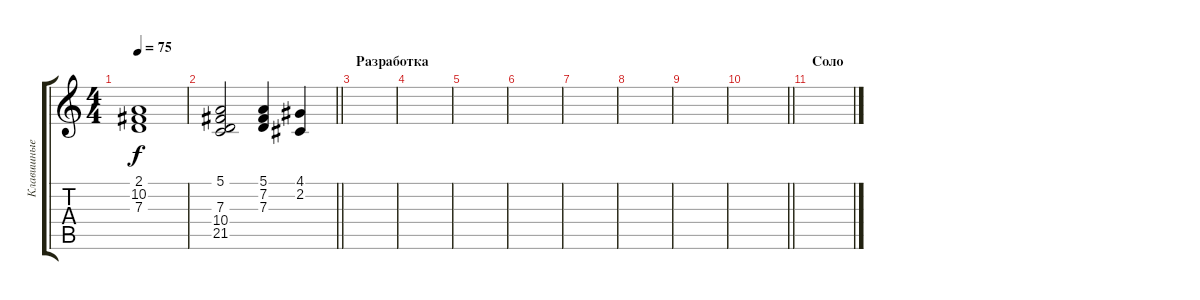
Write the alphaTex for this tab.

\track ("Клавишные" "Клавишные") {instrument pad2warm}
\staff {score tabs}
\tuning (E4 B3 G3 D3 A2 E2) {hide}
\ts (4 4)
\tempo 75
\clef g2
\ks c
(2.1 10.2 7.3).1{dy f} |
\barLineRight lightlight
(5.1 7.3 10.4 21.5).2 (5.1 7.2 7.3).4 (4.1 2.2).4 |
\section ("" "Разработка")
|
|
|
|
|
|
|
\barLineRight lightlight
|
\section ("" "Соло")
